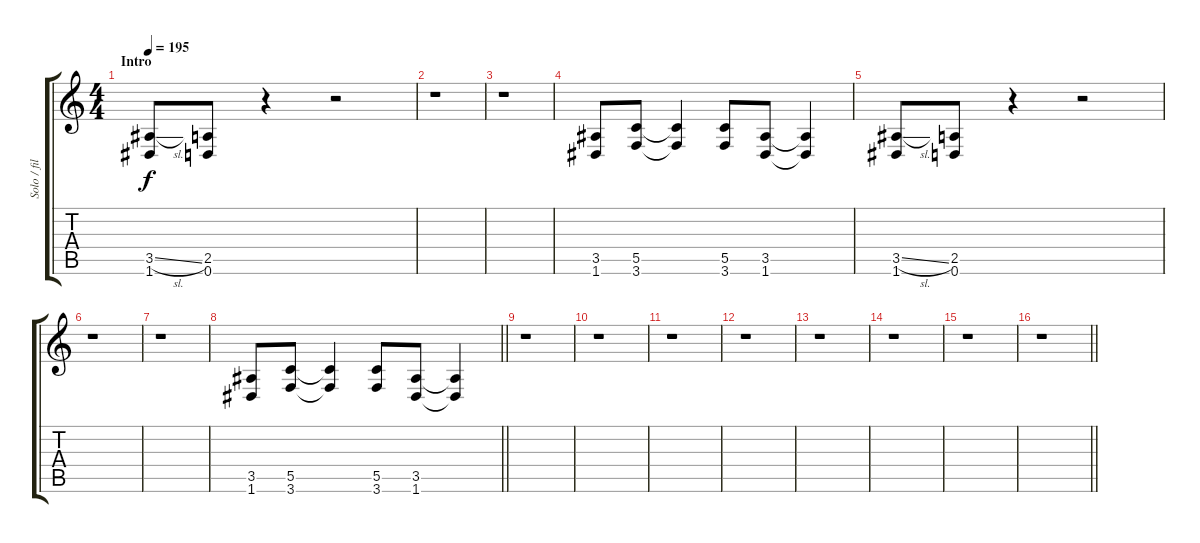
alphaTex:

\track ("Solo / fills" "Solo / fil") {instrument distortionguitar}
\staff {score tabs}
\tuning (D4 A3 F3 C3 G2 D2) {hide}
\ts (4 4)
\section ("" "Intro")
\tempo 195
\clef g2
\ks c
(3.5{sl} 1.6).8{dy f volume 9 instrument distortionguitar} (2.5 0.6).8 r.4 r.2 |
r.1 |
r.1 |
(3.5 1.6).8 (5.5 3.6).8 (5.5{t} 3.6{t}).4 (5.5 3.6).8 (3.5 1.6).8 (3.5{t} 1.6{t}).4 |
(3.5{sl} 1.6).8 (2.5 0.6).8 r.4 r.2 |
r.1 |
r.1 |
\barLineRight lightlight
(3.5 1.6).8 (5.5 3.6).8 (5.5{t} 3.6{t}).4 (5.5 3.6).8 (3.5 1.6).8 (3.5{t} 1.6{t}).4 |
r.1 |
r.1 |
r.1 |
r.1 |
r.1 |
r.1 |
r.1 |
\barLineRight lightlight
r.1
